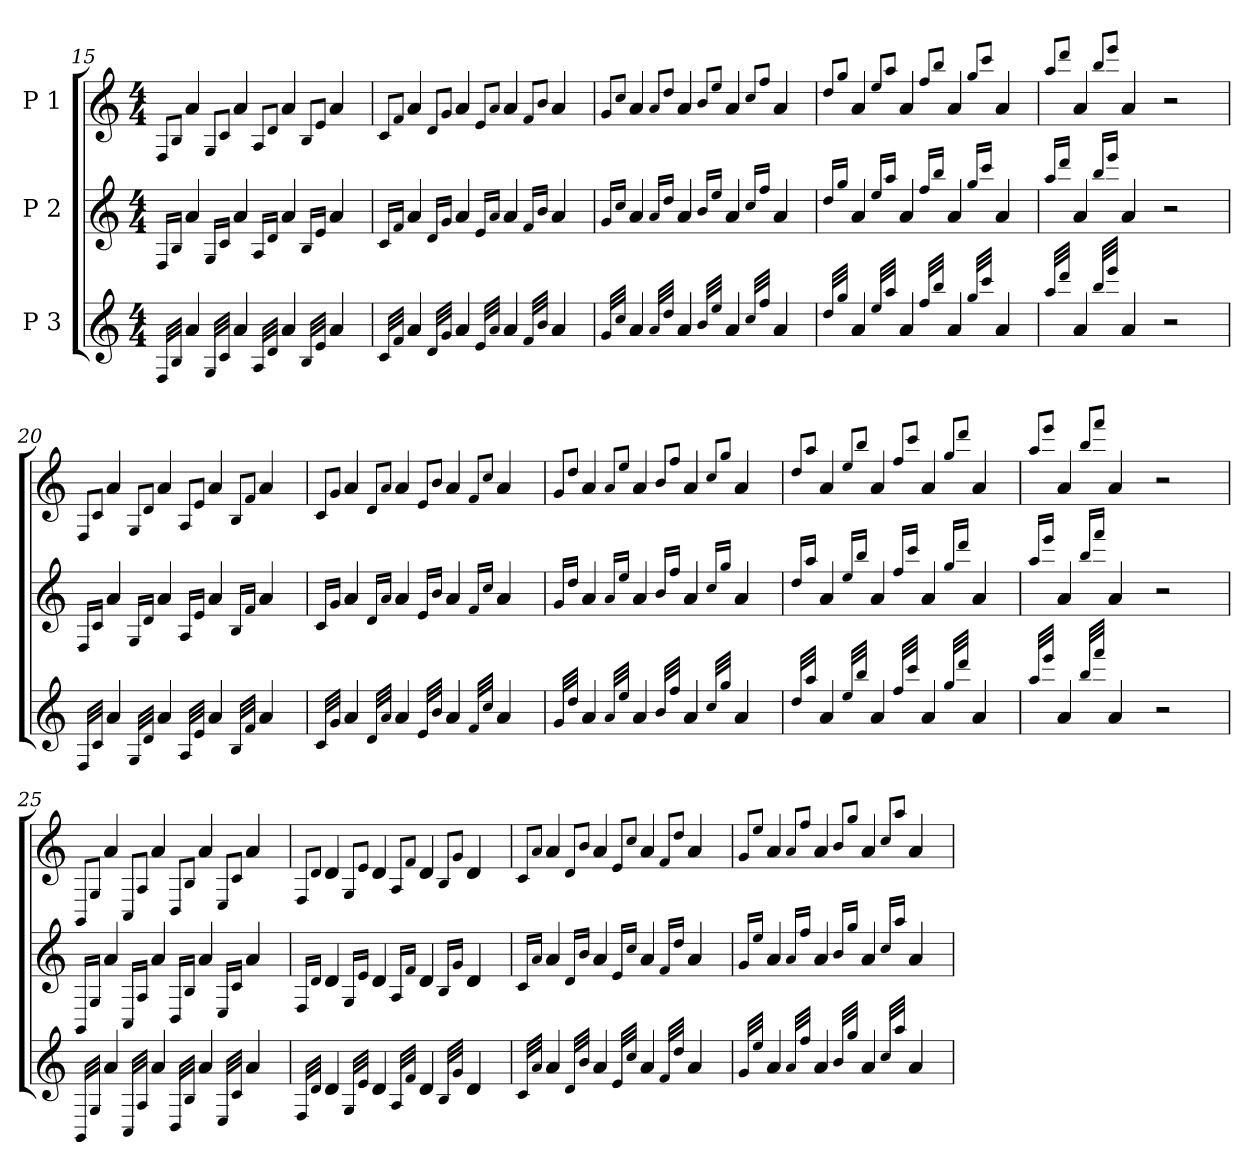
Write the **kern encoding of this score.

**kern	**kern	**kern
*part3	*part2	*part1
*staff3	*staff2	*staff1
*I"P 3	*I"P 2	*I"P 1
!!LO:LB:g=z
*clefG2	*clefG2	*clefG2
*k[]	*k[]	*k[]
*M4/4	*M4/4	*M4/4
=15	=15	=15
32qF/LLL	16qF/LL	8qF/L
32qB/JJJ	16qB/JJ	8qB/J
4a/	4a/	4a/
32qG/LLL	16qG/LL	8qG/L
32qc/JJJ	16qc/JJ	8qc/J
4a/	4a/	4a/
32qA/LLL	16qA/LL	8qA/L
32qd/JJJ	16qd/JJ	8qd/J
4a/	4a/	4a/
32qB/LLL	16qB/LL	8qB/L
32qe/JJJ	16qe/JJ	8qe/J
4a/	4a/	4a/
=16	=16	=16
32qc/LLL	16qc/LL	8qc/L
32qf/JJJ	16qf/JJ	8qf/J
4a/	4a/	4a/
32qd/LLL	16qd/LL	8qd/L
32qg/JJJ	16qg/JJ	8qg/J
4a/	4a/	4a/
32qe/LLL	16qe/LL	8qe/L
32qa/JJJ	16qa/JJ	8qa/J
4a/	4a/	4a/
32qf/LLL	16qf/LL	8qf/L
32qb/JJJ	16qb/JJ	8qb/J
4a/	4a/	4a/
=17	=17	=17
32qg/LLL	16qg/LL	8qg/L
32qcc/JJJ	16qcc/JJ	8qcc/J
4a/	4a/	4a/
32qa/LLL	16qa/LL	8qa/L
32qdd/JJJ	16qdd/JJ	8qdd/J
4a/	4a/	4a/
32qb/LLL	16qb/LL	8qb/L
32qee/JJJ	16qee/JJ	8qee/J
4a/	4a/	4a/
32qcc/LLL	16qcc/LL	8qcc/L
32qff/JJJ	16qff/JJ	8qff/J
4a/	4a/	4a/
=18	=18	=18
32qdd/LLL	16qdd/LL	8qdd/L
32qgg/JJJ	16qgg/JJ	8qgg/J
4a/	4a/	4a/
32qee/LLL	16qee/LL	8qee/L
32qaa/JJJ	16qaa/JJ	8qaa/J
4a/	4a/	4a/
32qff/LLL	16qff/LL	8qff/L
32qbb/JJJ	16qbb/JJ	8qbb/J
4a/	4a/	4a/
32qgg/LLL	16qgg/LL	8qgg/L
32qccc/JJJ	16qccc/JJ	8qccc/J
4a/	4a/	4a/
=19	=19	=19
32qaa/LLL	16qaa/LL	8qaa/L
32qddd/JJJ	16qddd/JJ	8qddd/J
4a/	4a/	4a/
32qbb/LLL	16qbb/LL	8qbb/L
32qeee/JJJ	16qeee/JJ	8qeee/J
4a/	4a/	4a/
2r	2r	2r
!!LO:PB:g=z
=20	=20	=20
32qF/LLL	16qF/LL	8qF/L
32qc/JJJ	16qc/JJ	8qc/J
4a/	4a/	4a/
32qG/LLL	16qG/LL	8qG/L
32qd/JJJ	16qd/JJ	8qd/J
4a/	4a/	4a/
32qA/LLL	16qA/LL	8qA/L
32qe/JJJ	16qe/JJ	8qe/J
4a/	4a/	4a/
32qB/LLL	16qB/LL	8qB/L
32qf/JJJ	16qf/JJ	8qf/J
4a/	4a/	4a/
=21	=21	=21
32qc/LLL	16qc/LL	8qc/L
32qg/JJJ	16qg/JJ	8qg/J
4a/	4a/	4a/
32qd/LLL	16qd/LL	8qd/L
32qa/JJJ	16qa/JJ	8qa/J
4a/	4a/	4a/
32qe/LLL	16qe/LL	8qe/L
32qb/JJJ	16qb/JJ	8qb/J
4a/	4a/	4a/
32qf/LLL	16qf/LL	8qf/L
32qcc/JJJ	16qcc/JJ	8qcc/J
4a/	4a/	4a/
=22	=22	=22
32qg/LLL	16qg/LL	8qg/L
32qdd/JJJ	16qdd/JJ	8qdd/J
4a/	4a/	4a/
32qa/LLL	16qa/LL	8qa/L
32qee/JJJ	16qee/JJ	8qee/J
4a/	4a/	4a/
32qb/LLL	16qb/LL	8qb/L
32qff/JJJ	16qff/JJ	8qff/J
4a/	4a/	4a/
32qcc/LLL	16qcc/LL	8qcc/L
32qgg/JJJ	16qgg/JJ	8qgg/J
4a/	4a/	4a/
=23	=23	=23
32qdd/LLL	16qdd/LL	8qdd/L
32qaa/JJJ	16qaa/JJ	8qaa/J
4a/	4a/	4a/
32qee/LLL	16qee/LL	8qee/L
32qbb/JJJ	16qbb/JJ	8qbb/J
4a/	4a/	4a/
32qff/LLL	16qff/LL	8qff/L
32qccc/JJJ	16qccc/JJ	8qccc/J
4a/	4a/	4a/
32qgg/LLL	16qgg/LL	8qgg/L
32qddd/JJJ	16qddd/JJ	8qddd/J
4a/	4a/	4a/
=24	=24	=24
32qaa/LLL	16qaa/LL	8qaa/L
32qeee/JJJ	16qeee/JJ	8qeee/J
4a/	4a/	4a/
32qbb/LLL	16qbb/LL	8qbb/L
32qfff/JJJ	16qfff/JJ	8qfff/J
4a/	4a/	4a/
2r	2r	2r
!!LO:LB:g=z
=25	=25	=25
32qBB/LLL	16qBB/LL	8qBB/L
32qG/JJJ	16qG/JJ	8qG/J
4a/	4a/	4a/
32qC/LLL	16qC/LL	8qC/L
32qA/JJJ	16qA/JJ	8qA/J
4a/	4a/	4a/
32qD/LLL	16qD/LL	8qD/L
32qB/JJJ	16qB/JJ	8qB/J
4a/	4a/	4a/
32qE/LLL	16qE/LL	8qE/L
32qc/JJJ	16qc/JJ	8qc/J
4a/	4a/	4a/
=26	=26	=26
32qF/LLL	16qF/LL	8qF/L
32qd/JJJ	16qd/JJ	8qd/J
4d/	4d/	4d/
32qG/LLL	16qG/LL	8qG/L
32qe/JJJ	16qe/JJ	8qe/J
4d/	4d/	4d/
32qA/LLL	16qA/LL	8qA/L
32qf/JJJ	16qf/JJ	8qf/J
4d/	4d/	4d/
32qB/LLL	16qB/LL	8qB/L
32qg/JJJ	16qg/JJ	8qg/J
4d/	4d/	4d/
=27	=27	=27
32qc/LLL	16qc/LL	8qc/L
32qa/JJJ	16qa/JJ	8qa/J
4a/	4a/	4a/
32qd/LLL	16qd/LL	8qd/L
32qb/JJJ	16qb/JJ	8qb/J
4a/	4a/	4a/
32qe/LLL	16qe/LL	8qe/L
32qcc/JJJ	16qcc/JJ	8qcc/J
4a/	4a/	4a/
32qf/LLL	16qf/LL	8qf/L
32qdd/JJJ	16qdd/JJ	8qdd/J
4a/	4a/	4a/
=28	=28	=28
32qg/LLL	16qg/LL	8qg/L
32qee/JJJ	16qee/JJ	8qee/J
4a/	4a/	4a/
32qa/LLL	16qa/LL	8qa/L
32qff/JJJ	16qff/JJ	8qff/J
4a/	4a/	4a/
32qb/LLL	16qb/LL	8qb/L
32qgg/JJJ	16qgg/JJ	8qgg/J
4a/	4a/	4a/
32qcc/LLL	16qcc/LL	8qcc/L
32qaa/JJJ	16qaa/JJ	8qaa/J
4a/	4a/	4a/
=	=	=
*-	*-	*-
